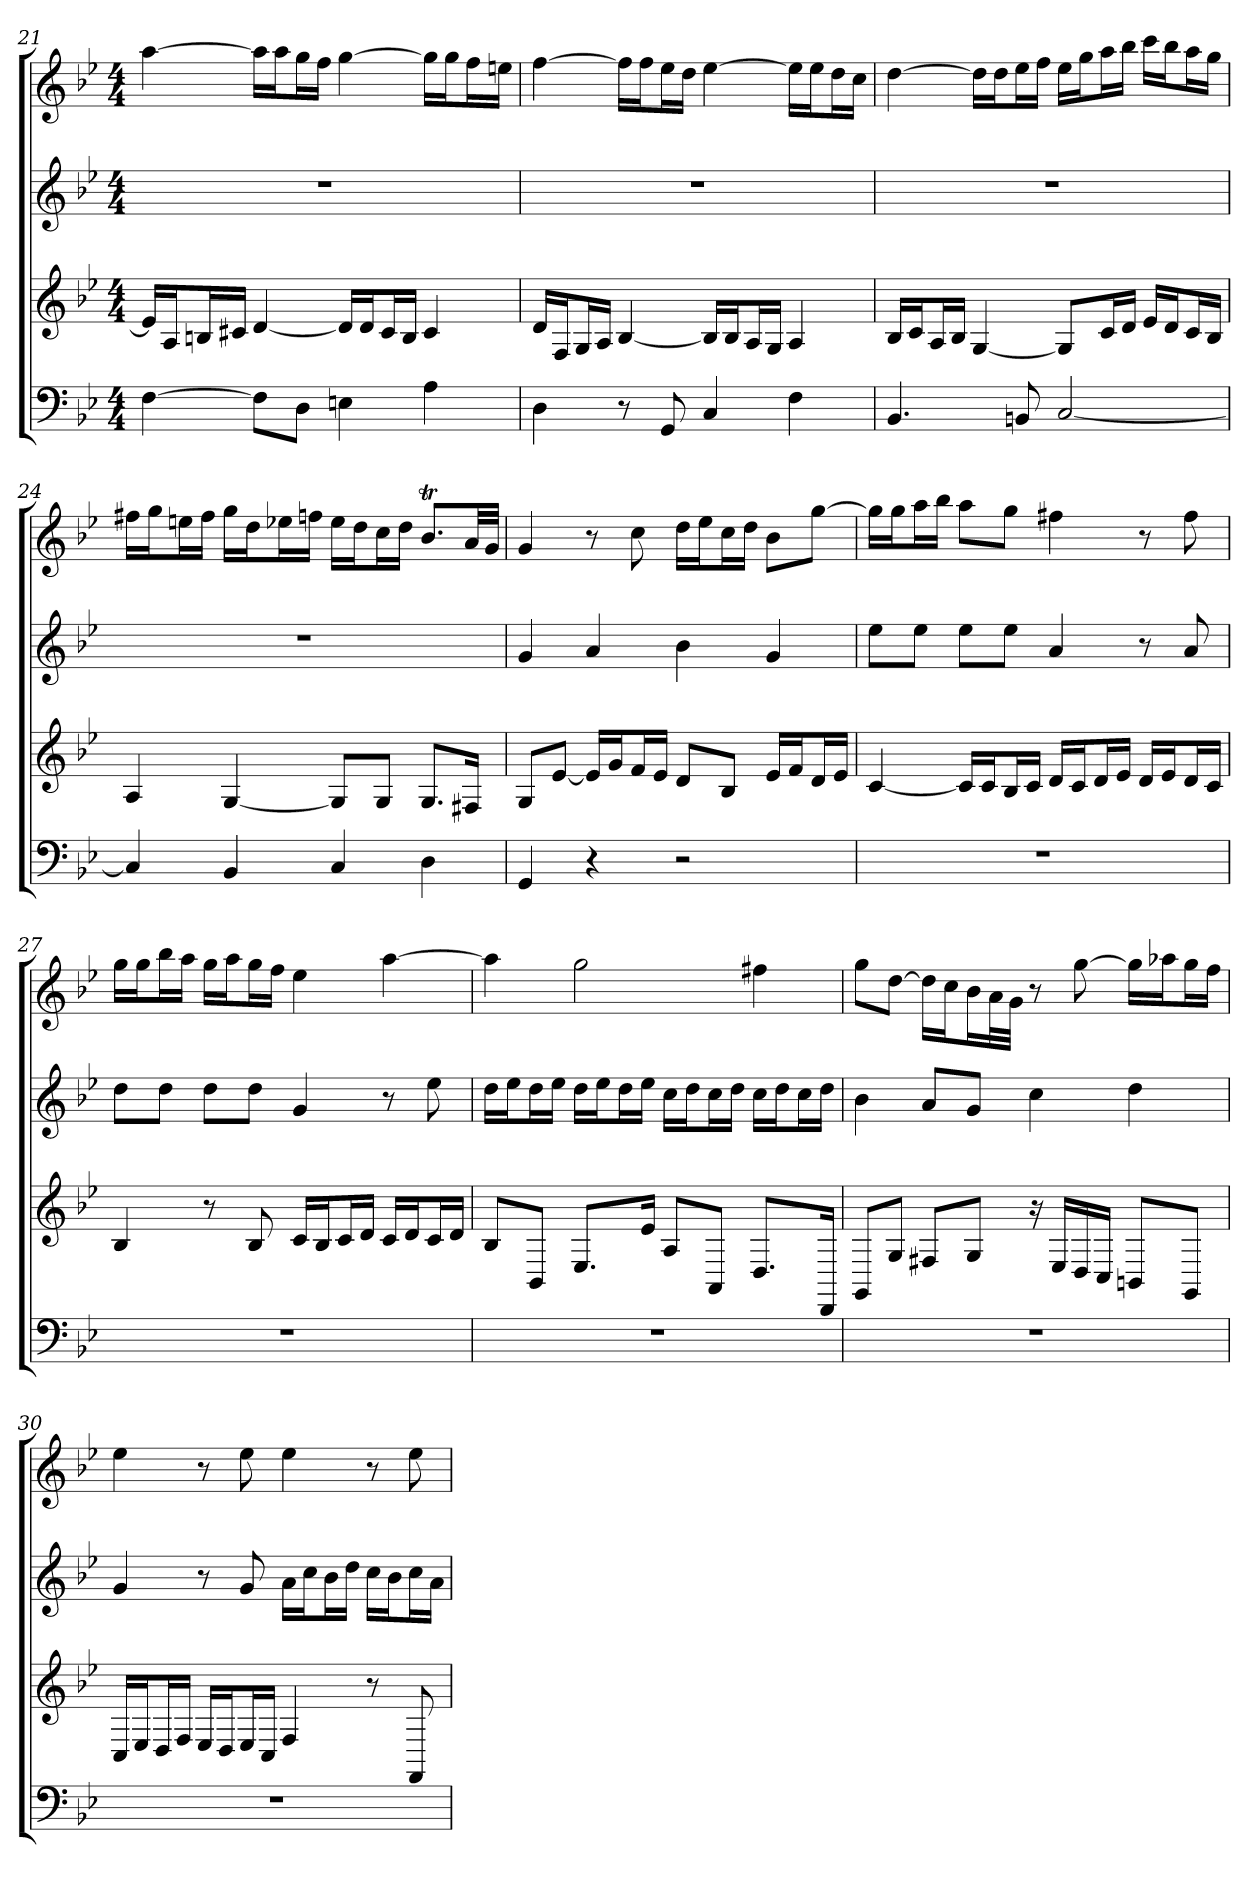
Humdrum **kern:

**kern	**kern	**kern	**kern
*part4	*part3	*part2	*part1
*staff4	*staff3	*staff2	*staff1
*k[b-e-]	*k[b-e-]	*k[b-e-]	*k[b-e-]
*M4/4	*M4/4	*M4/4	*M4/4
=21	=21	=21	=21
[4F	16eLL]	1r	[4aa
.	16AJ	.	.
.	16BnL	.	.
.	16c#XJJ	.	.
8FL]	[4d	.	16aaLL]
.	.	.	16aaJ
8DJ	.	.	16ggL
.	.	.	16ffJJ
4En	16dLL]	.	[4gg
.	16dJ	.	.
.	16c#L	.	.
.	16BJJ	.	.
4A	4c#	.	16ggLL]
.	.	.	16ggJ
.	.	.	16ffL
.	.	.	16eenJJ
=22	=22	=22	=22
4D	16dLL	1r	[4ff
.	16FJ	.	.
.	16GL	.	.
.	16AJJ	.	.
8r	[4B-	.	16ffLL]
.	.	.	16ffJ
8GG	.	.	16ee-L
.	.	.	16ddJJ
4C	16B-LL]	.	[4ee-
.	16B-J	.	.
.	16AL	.	.
.	16GJJ	.	.
4F	4A	.	16ee-LL]
.	.	.	16ee-J
.	.	.	16ddL
.	.	.	16ccJJ
=23	=23	=23	=23
4.BB-	16B-LL	1r	[4dd
.	16cJ	.	.
.	16AL	.	.
.	16B-JJ	.	.
.	[4G	.	16ddLL]
.	.	.	16ddJ
8BBn	.	.	16ee-L
.	.	.	16ffJJ
[2C	8GL]	.	16ee-LL
.	.	.	16ggJ
.	16cL	.	16aaL
.	16dJJ	.	16bb-JJ
.	16e-LL	.	16cccLL
.	16dJ	.	16bb-J
.	16cL	.	16aaL
.	16B-JJ	.	16ggJJ
=24	=24	=24	=24
4C]	4A	1r	16ff#XLL
.	.	.	16ggJ
.	.	.	16eenL
.	.	.	16ff#JJ
4BB-	[4G	.	16ggLL
.	.	.	16ddJ
.	.	.	16ee-XL
.	.	.	16ffnJJ
4C	8GL]	.	16ee-LL
.	.	.	16ddJ
.	8GJ	.	16ccL
.	.	.	16ddJJ
4D	8.GL	.	8.b-TL
.	16F#XJk	.	32aLL
.	.	.	32gJJJ
=25	=25	=25	=25
4GG	8GL	4g	4g
.	[8e-J	.	.
4r	16e-LL]	4a	8r
.	16gJ	.	.
.	16fL	.	8cc
.	16e-JJ	.	.
2r	8dL	4b-	16ddLL
.	.	.	16ee-J
.	8B-J	.	16ccL
.	.	.	16ddJJ
.	16e-LL	4g	8b-L
.	16fJ	.	.
.	16dL	.	[8ggJ
.	16e-JJ	.	.
=26	=26	=26	=26
1r	[4c	8ee-L	16ggLL]
.	.	.	16ggJ
.	.	8ee-J	16aaL
.	.	.	16bb-JJ
.	16cLL]	8ee-L	8aaL
.	16cJ	.	.
.	16B-L	8ee-J	8ggJ
.	16cJJ	.	.
.	16dLL	4a	4ff#X
.	16cJ	.	.
.	16dL	.	.
.	16e-JJ	.	.
.	16dLL	8r	8r
.	16e-J	.	.
.	16dL	8a	8ff#
.	16cJJ	.	.
=27	=27	=27	=27
1r	4B-	8ddL	16ggLL
.	.	.	16ggJ
.	.	8ddJ	16bb-L
.	.	.	16aaJJ
.	8r	8ddL	16ggLL
.	.	.	16aaJ
.	8B-	8ddJ	16ggL
.	.	.	16ffJJ
.	16cLL	4g	4ee-
.	16B-J	.	.
.	16cL	.	.
.	16dJJ	.	.
.	16cLL	8r	[4aa
.	16dJ	.	.
.	16cL	8ee-	.
.	16dJJ	.	.
=28	=28	=28	=28
1r	8B-L	16ddLL	4aa]
.	.	16ee-J	.
.	8BB-J	16ddL	.
.	.	16ee-JJ	.
.	8.E-L	16ddLL	2gg
.	.	16ee-J	.
.	.	16ddL	.
.	16e-Jk	16ee-JJ	.
.	8AL	16ccLL	.
.	.	16ddJ	.
.	8AAJ	16ccL	.
.	.	16ddJJ	.
.	8.DL	16ccLL	4ff#X
.	.	16ddJ	.
.	.	16ccL	.
.	16DDJk	16ddJJ	.
=29	=29	=29	=29
1r	8GGL	4b-	8ggL
.	8GJ	.	[8ddJ
.	8F#XL	8aL	16ddLL]
.	.	.	16ccJ
.	8GJ	8gJ	16b-L
.	.	.	32aL
.	.	.	32gJJJ
.	16r	4cc	8r
.	16E-LL	.	.
.	16D	.	[8gg
.	16CJJ	.	.
.	8BBnL	4dd	16ggLL]
.	.	.	16aa-XJ
.	8GGJ	.	16ggL
.	.	.	16ffJJ
=30	=30	=30	=30
1r	16CLL	4g	4ee-
.	16E-J	.	.
.	16DL	.	.
.	16FJJ	.	.
.	16E-LL	8r	8r
.	16DJ	.	.
.	16E-L	8g	8ee-
.	16CJJ	.	.
.	4F	16aLL	4ee-
.	.	16ccJ	.
.	.	16b-L	.
.	.	16ddJJ	.
.	8r	16ccLL	8r
.	.	16b-J	.
.	8FF	16ccL	8ee-
.	.	16aJJ	.
=	=	=	=
*-	*-	*-	*-
